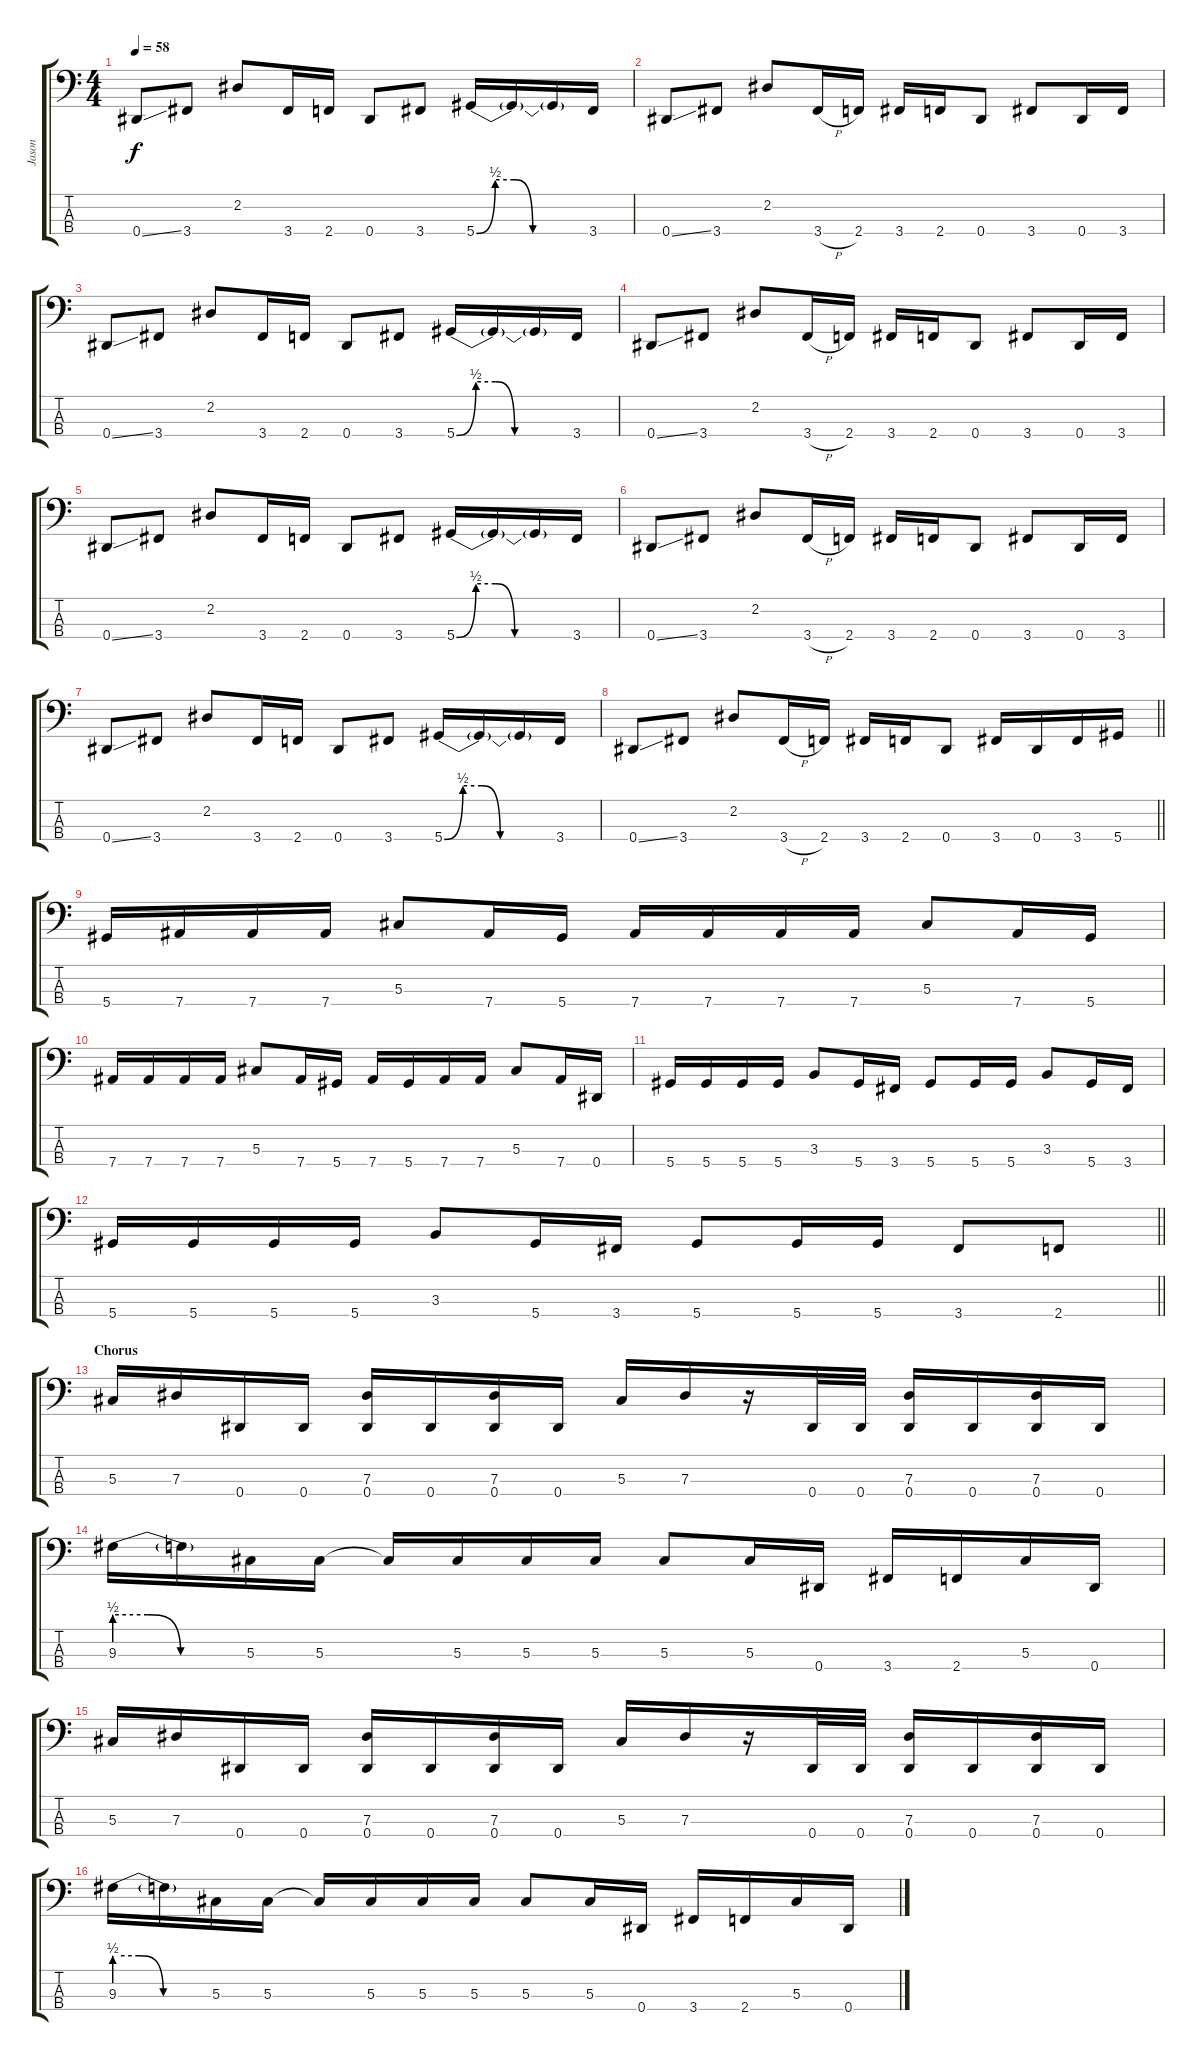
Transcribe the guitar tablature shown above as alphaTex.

\track ("Jason " "Jason ") {instrument electricbasspick}
\staff {score tabs}
\tuning (Gb2 Db2 Ab1 Eb1) {hide}
\ts (4 4)
\tempo 58
\clef f4
\ks c
0.4{ss}.8{dy f} 3.4.8 2.2.8 3.4.16 2.4.16 0.4.8 3.4.8 5.4{be (custom 0 0 10 2 20 2 30 0 60 0)}.16 5.4{t}.16 5.4{t}.16 3.4.16 |
0.4{ss}.8 3.4.8 2.2.8 3.4{h}.16 2.4.16 3.4.16 2.4.16 0.4.8 3.4.8 0.4.16 3.4.16 |
0.4{ss}.8 3.4.8 2.2.8 3.4.16 2.4.16 0.4.8 3.4.8 5.4{be (custom 0 0 10 2 20 2 30 0 60 0)}.16 5.4{t}.16 5.4{t}.16 3.4.16 |
0.4{ss}.8 3.4.8 2.2.8 3.4{h}.16 2.4.16 3.4.16 2.4.16 0.4.8 3.4.8 0.4.16 3.4.16 |
0.4{ss}.8 3.4.8 2.2.8 3.4.16 2.4.16 0.4.8 3.4.8 5.4{be (custom 0 0 10 2 20 2 30 0 60 0)}.16 5.4{t}.16 5.4{t}.16 3.4.16 |
0.4{ss}.8 3.4.8 2.2.8 3.4{h}.16 2.4.16 3.4.16 2.4.16 0.4.8 3.4.8 0.4.16 3.4.16 |
0.4{ss}.8 3.4.8 2.2.8 3.4.16 2.4.16 0.4.8 3.4.8 5.4{be (custom 0 0 10 2 20 2 30 0 60 0)}.16 5.4{t}.16 5.4{t}.16 3.4.16 |
\barLineRight lightlight
0.4{ss}.8 3.4.8 2.2.8 3.4{h}.16 2.4.16 3.4.16 2.4.16 0.4.8 3.4.16 0.4.16 3.4.16 5.4.16 |
5.4.16 7.4.16 7.4.16 7.4.16 5.3.8 7.4.16 5.4.16 7.4.16 7.4.16 7.4.16 7.4.16 5.3.8 7.4.16 5.4.16 |
7.4.16 7.4.16 7.4.16 7.4.16 5.3.8 7.4.16 5.4.16 7.4.16 5.4.16 7.4.16 7.4.16 5.3.8 7.4.16 0.4.16 |
5.4.16 5.4.16 5.4.16 5.4.16 3.3.8 5.4.16 3.4.16 5.4.8 5.4.16 5.4.16 3.3.8 5.4.16 3.4.16 |
\barLineRight lightlight
5.4.16 5.4.16 5.4.16 5.4.16 3.3.8 5.4.16 3.4.16 5.4.8 5.4.16 5.4.16 3.4.8 2.4.8 |
\section ("" "Chorus")
5.3.16 7.3.16 0.4.16 0.4.16 (7.3 0.4).16 0.4.16 (7.3 0.4).16 0.4.16 5.3.16 7.3.16 r.16 0.4.32 0.4.32 (7.3 0.4).16 0.4.16 (7.3 0.4).16 0.4.16 |
9.3{be (custom 0 2 15 2 30 0 60 0)}.16 9.3{t}.16 5.3.16 5.3.16 5.3{t}.16 5.3.16 5.3.16 5.3.16 5.3.8 5.3.16 0.4.16 3.4.16 2.4.16 5.3.16 0.4.16 |
5.3.16 7.3.16 0.4.16 0.4.16 (7.3 0.4).16 0.4.16 (7.3 0.4).16 0.4.16 5.3.16 7.3.16 r.16 0.4.32 0.4.32 (7.3 0.4).16 0.4.16 (7.3 0.4).16 0.4.16 |
9.3{be (custom 0 2 15 2 30 0 60 0)}.16 9.3{t}.16 5.3.16 5.3.16 5.3{t}.16 5.3.16 5.3.16 5.3.16 5.3.8 5.3.16 0.4.16 3.4.16 2.4.16 5.3.16 0.4.16
